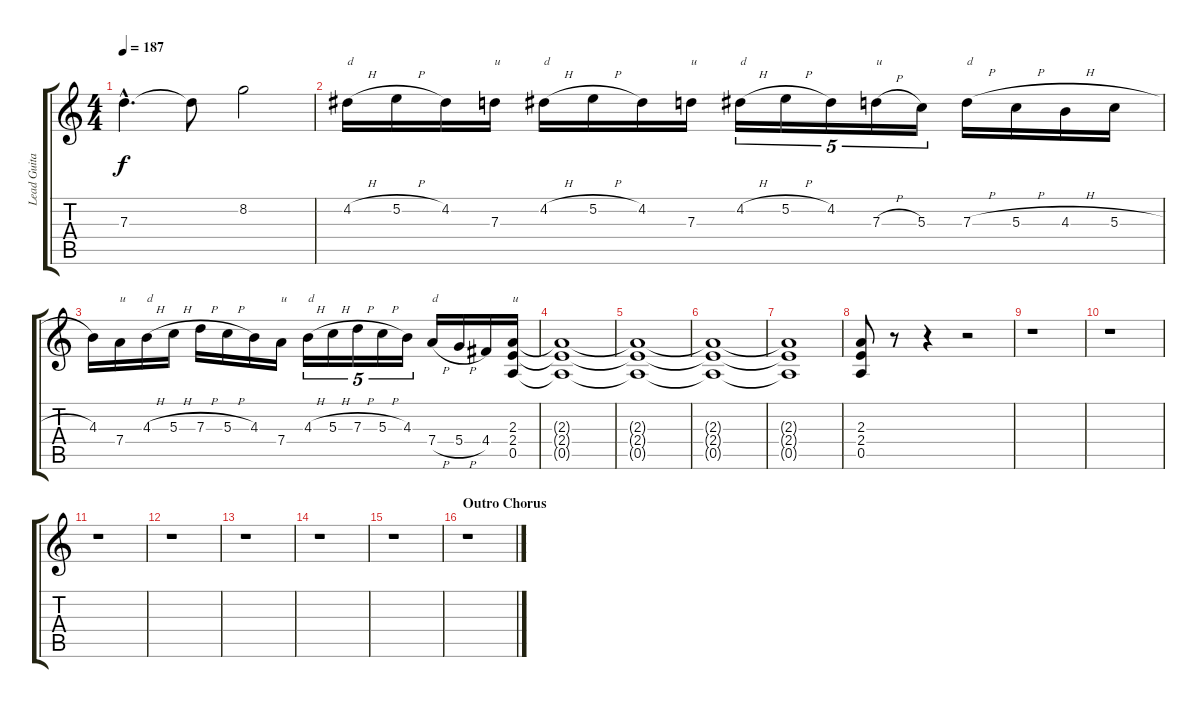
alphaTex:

\track ("Lead Guitar" "Lead Guita") {instrument distortionguitar}
\staff {score tabs}
\tuning (E4 B3 G3 D3 A2 E2) {hide}
\ts (4 4)
\tempo 187
\clef g2
\ks c
7.3{hac t}.4{d dy f} 7.3{t}.8 8.2.2 |
4.2{h}.16{txt "d"} 5.2{h}.16 4.2.16 7.3.16{txt "u"} 4.2{h}.16{txt "d"} 5.2{h}.16 4.2.16 7.3.16{txt "u"} 4.2{h}.16{tu (5 4) txt "d"} 5.2{h}.16{tu (5 4)} 4.2.16{tu (5 4)} 7.3{h}.16{tu (5 4) txt "u"} 5.3.16{tu (5 4)} 7.3{h}.16{txt "d"} 5.3{h}.16 4.3{h}.16 5.3{h}.16 |
4.3.16 7.4.16{txt "u"} 4.3{h}.16{txt "d"} 5.3{h}.16 7.3{h}.16 5.3{h}.16 4.3.16 7.4.16{txt "u"} 4.3{h}.16{tu (5 4) txt "d"} 5.3{h}.16{tu (5 4)} 7.3{h}.16{tu (5 4)} 5.3{h}.16{tu (5 4)} 4.3.16{tu (5 4)} 7.4{h}.16{txt "d"} 5.4{h}.16 4.4.16 (2.3 2.4 0.5).16{txt "u"} |
(2.3{t} 2.4{t} 0.5{t}).1 |
(2.3{t} 2.4{t} 0.5{t}).1 |
(2.3{t} 2.4{t} 0.5{t}).1 |
(2.3{t} 2.4{t} 0.5{t}).1 |
(2.3 2.4 0.5).8 r.8 r.4 r.2 |
r.1 |
r.1 |
r.1 |
r.1 |
r.1 |
r.1 |
r.1 |
\section ("" "Outro Chorus")
r.1
